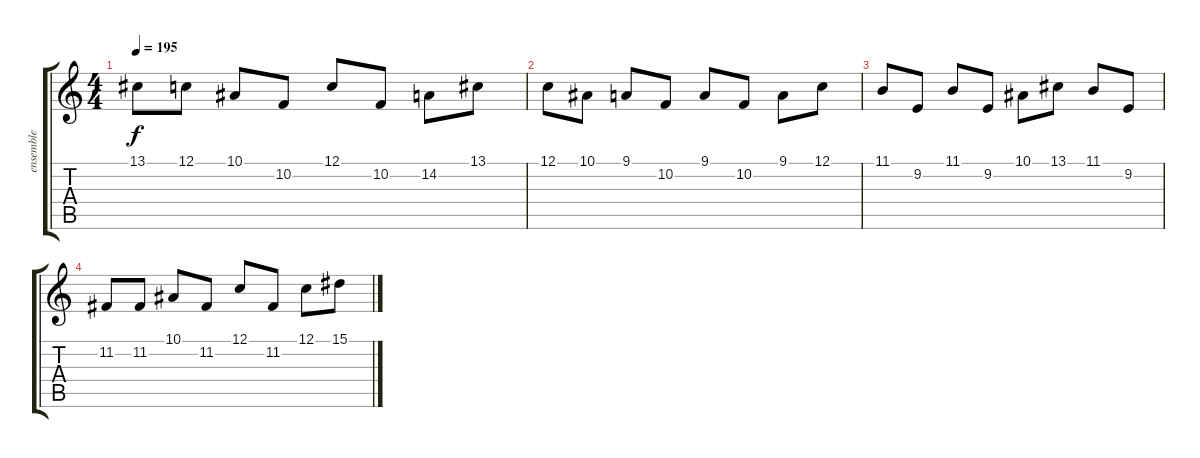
\track ("ensemble" "ensemble") {instrument stringensemble1}
\staff {score tabs}
\tuning (C4 G3 Eb3 Bb2 F2 C2) {hide}
\ts (4 4)
\tempo 195
\clef g2
\ks c
13.1.8{dy f} 12.1.8 10.1.8 10.2.8 12.1.8 10.2.8 14.2.8 13.1.8 |
12.1.8 10.1.8 9.1.8 10.2.8 9.1.8 10.2.8 9.1.8 12.1.8 |
11.1.8 9.2.8 11.1.8 9.2.8 10.1.8 13.1.8 11.1.8 9.2.8 |
11.2.8 11.2.8 10.1.8 11.2.8 12.1.8 11.2.8 12.1.8 15.1.8
